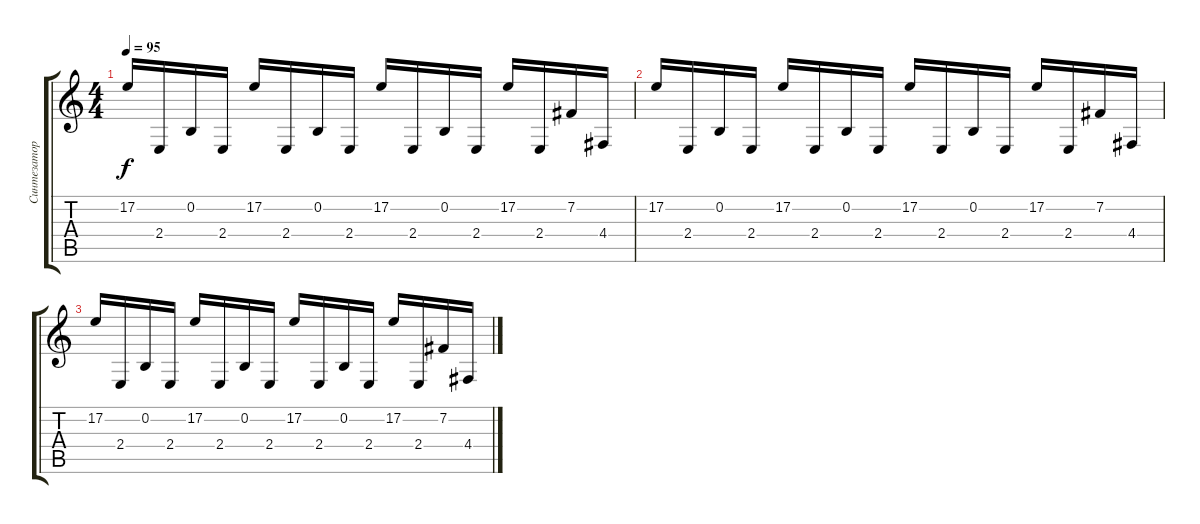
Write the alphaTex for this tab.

\track ("Синтезатор" "Синтезатор") {instrument lead2sawtooth}
\staff {score tabs}
\tuning (E4 B3 G3 D3 A2 E2) {hide}
\ts (4 4)
\tempo 95
\clef g2
\ks c
17.2.16{dy f} 2.4.16 0.2.16 2.4.16 17.2.16 2.4.16 0.2.16 2.4.16 17.2.16 2.4.16 0.2.16 2.4.16 17.2.16 2.4.16 7.2.16 4.4.16 |
17.2.16 2.4.16 0.2.16 2.4.16 17.2.16 2.4.16 0.2.16 2.4.16 17.2.16 2.4.16 0.2.16 2.4.16 17.2.16 2.4.16 7.2.16 4.4.16 |
17.2.16 2.4.16 0.2.16 2.4.16 17.2.16 2.4.16 0.2.16 2.4.16 17.2.16 2.4.16 0.2.16 2.4.16 17.2.16 2.4.16 7.2.16 4.4.16
